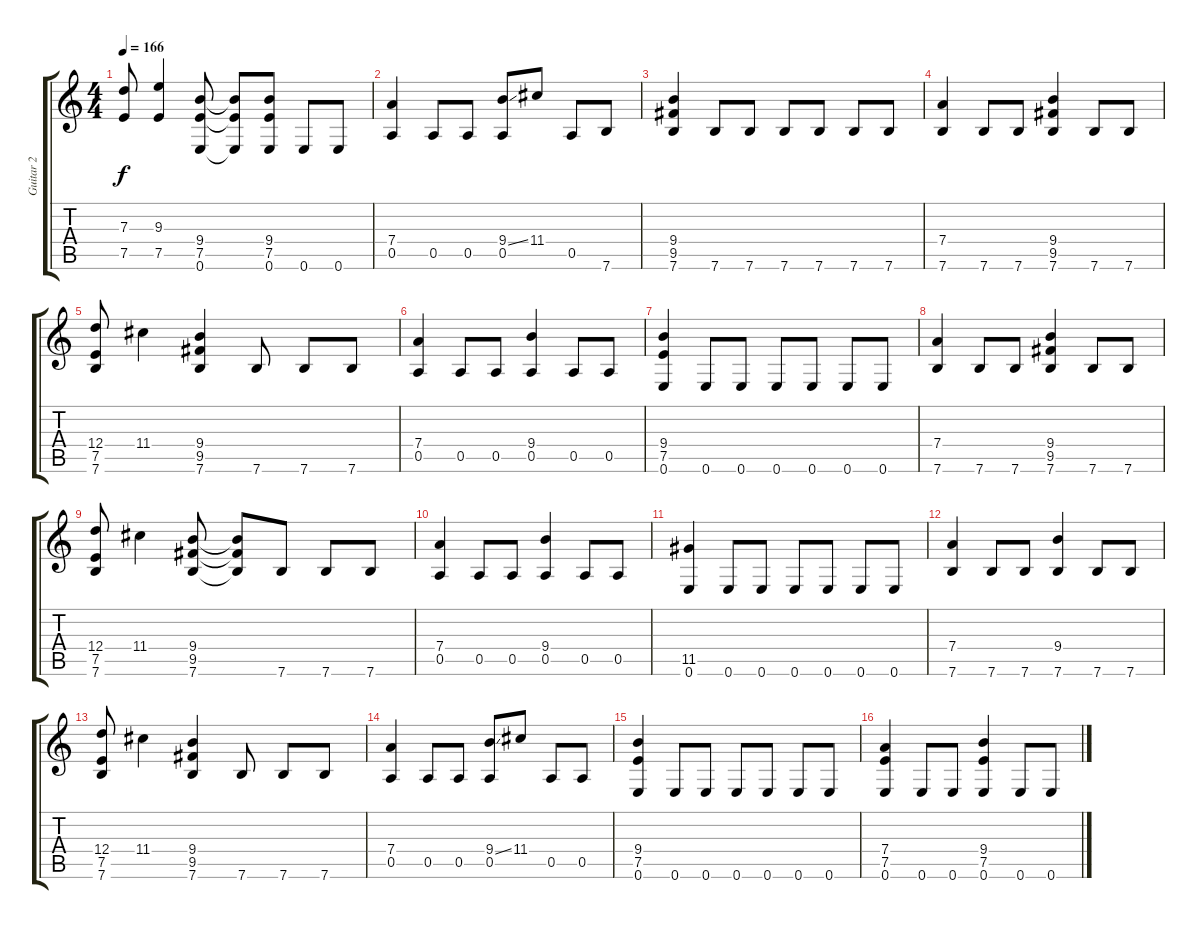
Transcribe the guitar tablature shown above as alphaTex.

\track ("Guitar 2" "Guitar 2") {instrument distortionguitar}
\staff {score tabs}
\tuning (E4 B3 G3 D3 A2 E2) {hide}
\ts (4 4)
\tempo 166
\clef g2
\ks c
(7.3 7.5).8{dy f} (9.3 7.5).4 (9.4 7.5 0.6).8 (9.4{t} 7.5{t} 0.6{t}).8 (9.4 7.5 0.6).8 0.6.8 0.6.8 |
(7.4 0.5).4 0.5.8 0.5.8 (9.4{ss} 0.5).8 11.4.8 0.5.8 7.6.8 |
(9.4 9.5 7.6).4 7.6.8 7.6.8 7.6.8 7.6.8 7.6.8 7.6.8 |
(7.4 7.6).4 7.6.8 7.6.8 (9.4 9.5 7.6).4 7.6.8 7.6.8 |
(12.4 7.5 7.6).8 11.4.4 (9.4 9.5 7.6).4 7.6.8 7.6.8 7.6.8 |
(7.4 0.5).4 0.5.8 0.5.8 (9.4 0.5).4 0.5.8 0.5.8 |
(9.4 7.5 0.6).4 0.6.8 0.6.8 0.6.8 0.6.8 0.6.8 0.6.8 |
(7.4 7.6).4 7.6.8 7.6.8 (9.4 9.5 7.6).4 7.6.8 7.6.8 |
(12.4 7.5 7.6).8 11.4.4 (9.4 9.5 7.6).8 (9.4{t} 9.5{t} 7.6{t}).8 7.6.8 7.6.8 7.6.8 |
(7.4 0.5).4 0.5.8 0.5.8 (9.4 0.5).4 0.5.8 0.5.8 |
(11.5 0.6).4 0.6.8 0.6.8 0.6.8 0.6.8 0.6.8 0.6.8 |
(7.4 7.6).4 7.6.8 7.6.8 (9.4 7.6).4 7.6.8 7.6.8 |
(12.4 7.5 7.6).8 11.4.4 (9.4 9.5 7.6).4 7.6.8 7.6.8 7.6.8 |
(7.4 0.5).4 0.5.8 0.5.8 (9.4{ss} 0.5).8 11.4.8 0.5.8 0.5.8 |
(9.4 7.5 0.6).4 0.6.8 0.6.8 0.6.8 0.6.8 0.6.8 0.6.8 |
(7.4 7.5 0.6).4 0.6.8 0.6.8 (9.4 7.5 0.6).4 0.6.8 0.6.8
